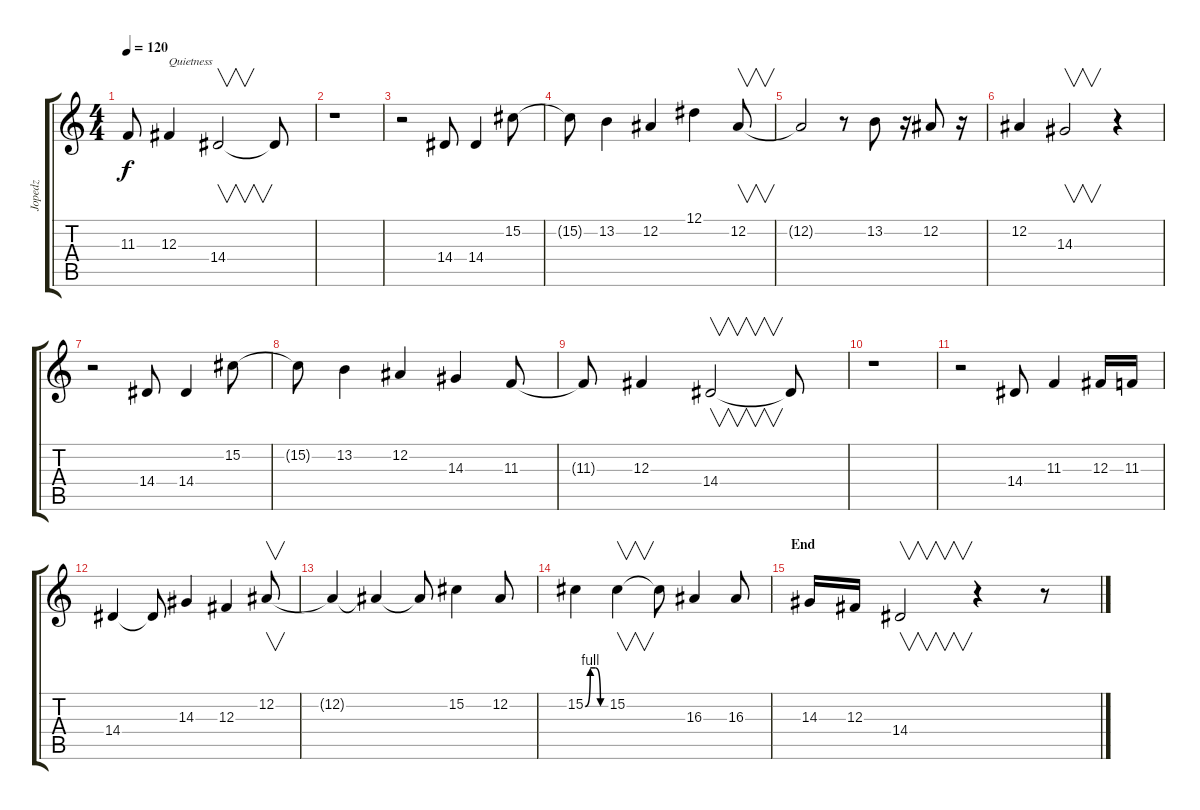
\track ("Jopedz" "Jopedz") {instrument altosax}
\staff {score tabs}
\tuning (Eb4 Bb3 Gb3 Db3 Ab2 Eb2) {hide}
\ts (4 4)
\tempo 120
\clef g2
\ks c
11.3{t}.8{dy f} 12.3.4{txt "Quietness"} 14.4.2{v} 14.4{t}.8 |
r.1 |
r.2 14.4.8 14.4.4 15.2.8 |
15.2{t}.8 13.2.4 12.2.4 12.1.4 12.2.8{v} |
12.2{t}.2 r.8 13.2.8 r.16 12.2.8 r.16 |
12.2.4 14.3.2{v} r.4 |
r.2 14.4.8 14.4.4 15.2.8 |
15.2{t}.8 13.2.4 12.2.4 14.3.4 11.3.8 |
11.3{t}.8 12.3.4 14.4.2{v} 14.4{t}.8 |
r.1 |
r.2 14.4.8 11.3.4 12.3.16 11.3.16 |
14.4.4 14.4{t}.8 14.3.4 12.3.4 12.2.8{v} |
12.2{t}.4 12.2{t}.4 12.2{t}.8 15.2.4 12.2.8 |
15.2{be (custom 0 0 15 4 30 4 45 0 60 0)}.4 15.2.4{v} 15.2{t}.8 16.3.4 16.3.8 |
\section ("" "End")
14.3.16 12.3.16 14.4.2{v} r.4 r.8
